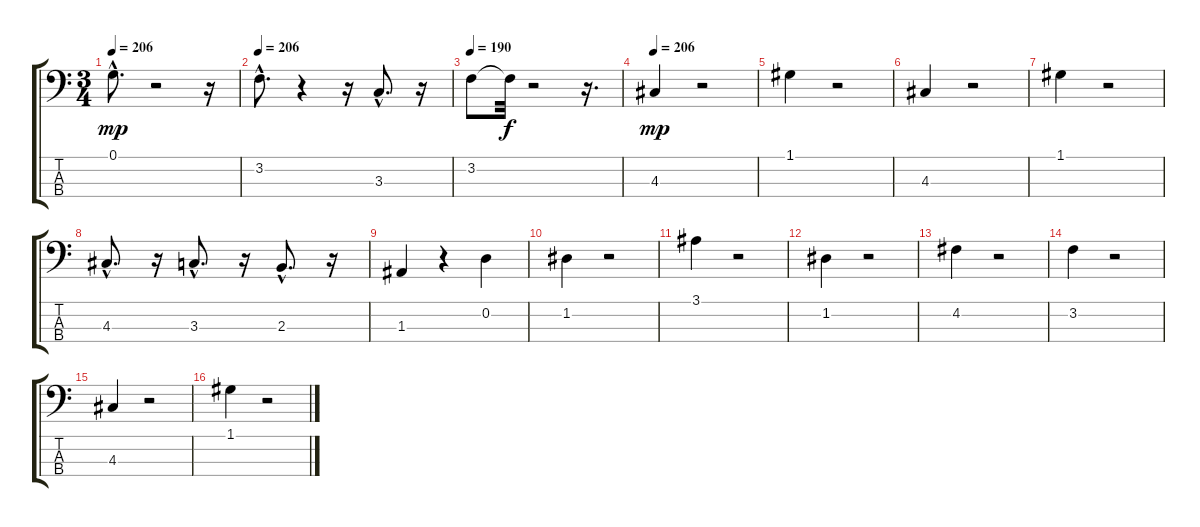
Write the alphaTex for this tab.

\track "" {instrument electricbasspick}
\staff {score tabs}
\tuning (G2 D2 A1 E1) {hide}
\ts (3 4)
\tempo 206
\clef f4
\ks c
0.1{hac}.8{d dy mp} r.2 r.16 |
\tempo 206
3.2{hac}.8{d} r.4 r.16 3.3{hac}.8{d} r.16 |
\tempo 190
3.2.8 3.2{t}.32{dy f} r.2 r.16{d} |
\tempo 206
4.3.4{dy mp} r.2 |
1.1.4 r.2 |
4.3.4 r.2 |
1.1.4 r.2 |
4.3{hac}.8{d} r.16 3.3{hac}.8{d} r.16 2.3{hac}.8{d} r.16 |
1.3.4 r.4 0.2.4 |
1.2.4 r.2 |
3.1.4 r.2 |
1.2.4 r.2 |
4.2.4 r.2 |
3.2.4 r.2 |
4.3.4 r.2 |
1.1.4 r.2
